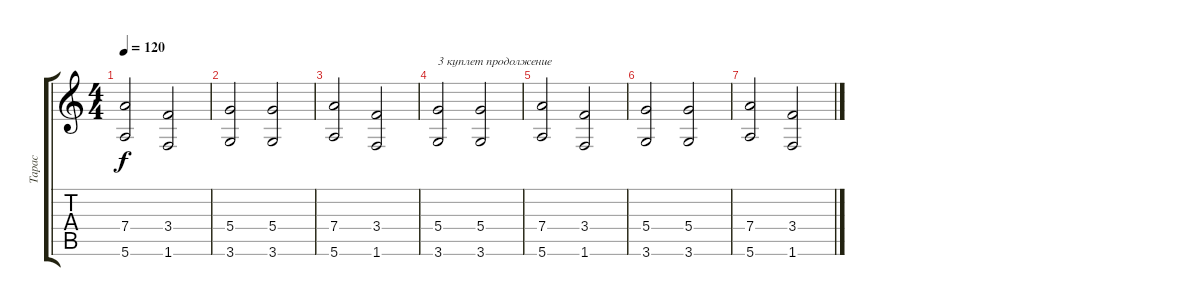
\track ("Тарас" "Тарас") {instrument overdrivenguitar}
\staff {score tabs}
\tuning (E4 B3 G3 D3 A2 E2) {hide}
\ts (4 4)
\tempo 120
\clef g2
\ks c
(7.4 5.6).2{dy f} (3.4 1.6).2 |
(5.4 3.6).2 (5.4 3.6).2 |
(7.4 5.6).2 (3.4 1.6).2 |
(5.4 3.6).2{txt "3 куплет продолжение"} (5.4 3.6).2 |
(7.4 5.6).2 (3.4 1.6).2 |
(5.4 3.6).2 (5.4 3.6).2 |
(7.4 5.6).2 (3.4 1.6).2
